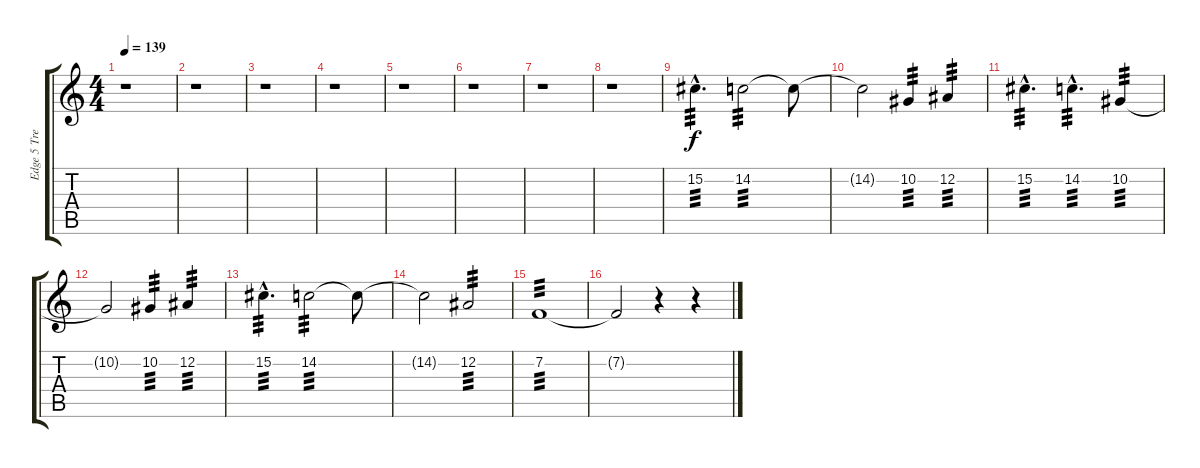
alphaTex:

\track ("Edge 5 Tremolo" "Edge 5 Tre") {instrument electricgrandpiano}
\staff {score tabs}
\tuning (Eb4 Bb3 Gb3 Db3 Ab2 Eb2) {hide}
\ts (4 4)
\tempo 139
\clef g2
\ks c
r.1{dy f} |
r.1 |
r.1 |
r.1 |
r.1 |
r.1 |
r.1 |
r.1 |
15.2{hac}.4{d tp 3} 14.2.2{tp 3} 14.2{t}.8 |
14.2{t}.2 10.2.4{tp 3} 12.2.4{tp 3} |
15.2{hac}.4{d tp 3} 14.2{hac}.4{d tp 3} 10.2.4{tp 3} |
10.2{t}.2 10.2.4{tp 3} 12.2.4{tp 3} |
15.2{hac}.4{d tp 3} 14.2.2{tp 3} 14.2{t}.8 |
14.2{t}.2 12.2.2{tp 3} |
7.2.1{tp 3} |
7.2{t}.2 r.4 r.4
